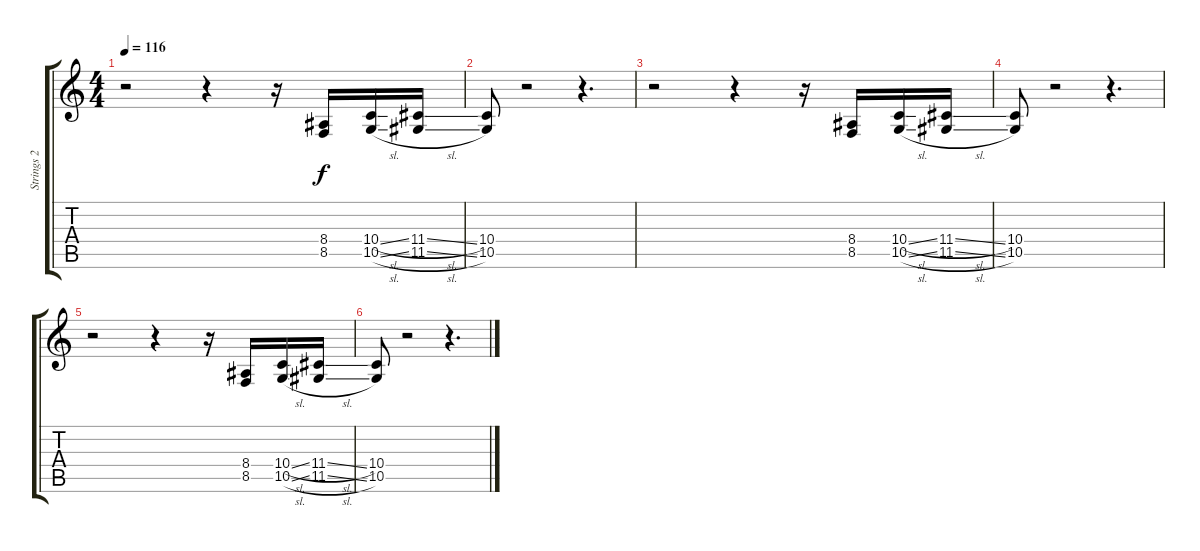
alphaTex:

\track ("Strings 2" "Strings 2") {instrument stringensemble1}
\staff {score tabs}
\tuning (E4 B3 G3 D3 A2 E2) {hide}
\ts (4 4)
\tempo 116
\clef g2
\ks c
r.2{dy f} r.4 r.16 (8.4 8.5).16 (10.4{sl} 10.5{sl}).16 (11.4{sl} 11.5{sl}).16 |
(10.4 10.5).8 r.2 r.4{d} |
r.2 r.4 r.16 (8.4 8.5).16 (10.4{sl} 10.5{sl}).16 (11.4{sl} 11.5{sl}).16 |
(10.4 10.5).8 r.2 r.4{d} |
r.2 r.4 r.16 (8.4 8.5).16 (10.4{sl} 10.5{sl}).16 (11.4{sl} 11.5{sl}).16 |
(10.4 10.5).8 r.2 r.4{d}
